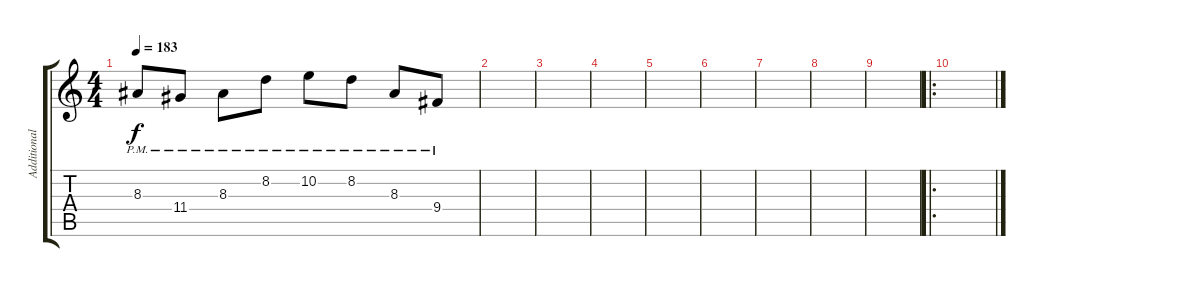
\track ("Additional Guitar" "Additional") {instrument distortionguitar}
\staff {score tabs}
\tuning (B3 Gb3 D3 A2 E2 B1) {hide}
\ts (4 4)
\tempo 183
\clef g2
\ks c
8.3{pm}.8{dy f} 11.4{pm}.8 8.3{pm}.8 8.2{pm}.8 10.2{pm}.8 8.2{pm}.8 8.3{pm}.8 9.4{pm}.8 |
|
|
|
|
|
|
|
|
\ro
